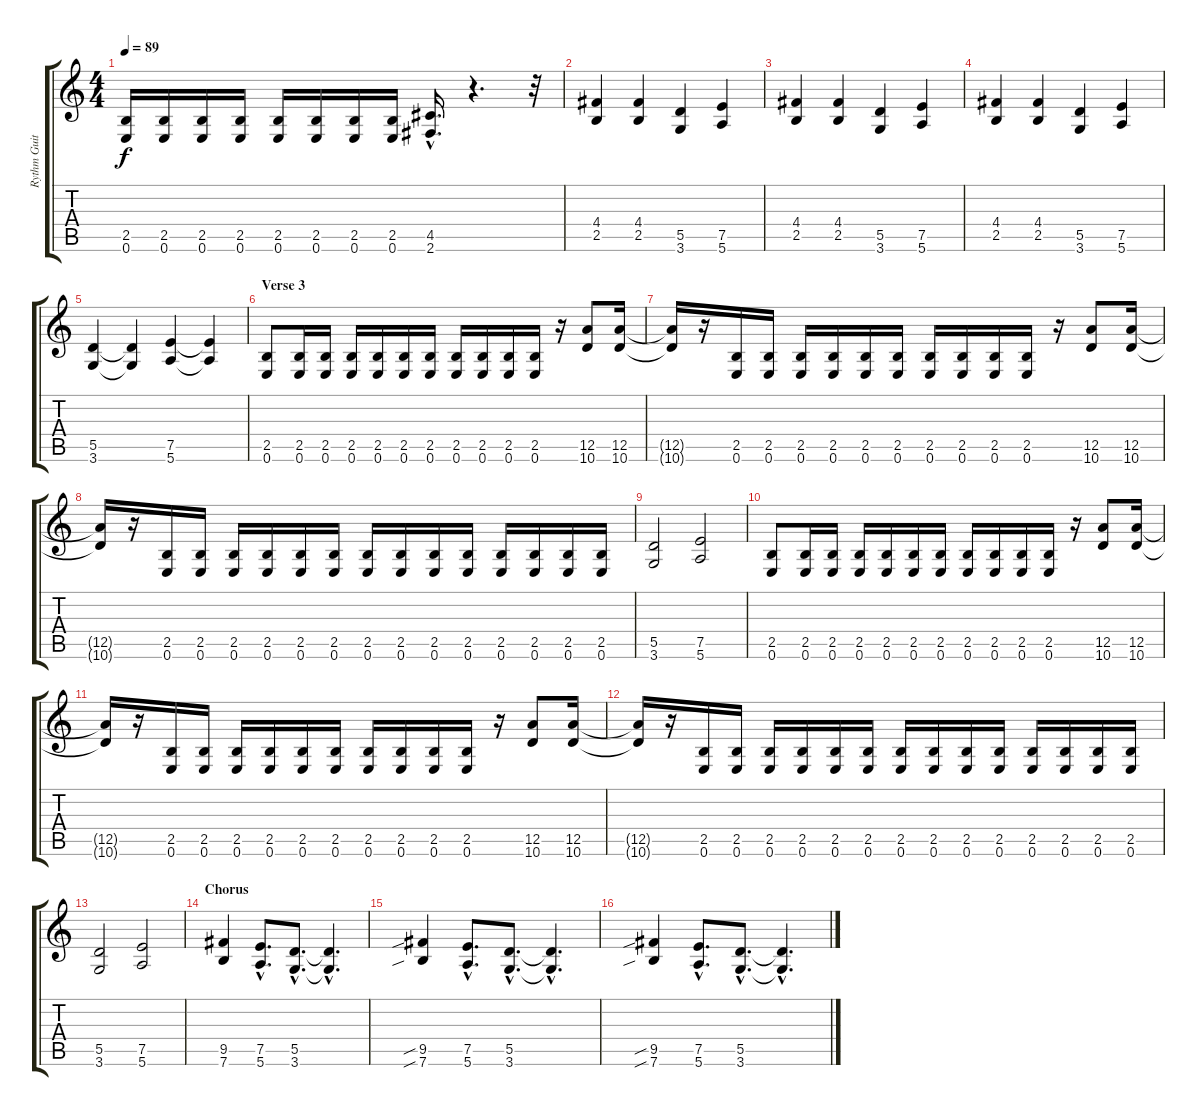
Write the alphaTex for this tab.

\track ("Rythm Guitar" "Rythm Guit") {instrument overdrivenguitar}
\staff {score tabs}
\tuning (E4 B3 G3 D3 A2 E2) {hide}
\ts (4 4)
\tempo 89
\clef g2
\ks c
(2.5 0.6).16{dy f} (2.5 0.6).16 (2.5 0.6).16 (2.5 0.6).16 (2.5 0.6).16 (2.5 0.6).16 (2.5 0.6).16 (2.5 0.6).16 (4.5{hac} 2.6{hac}).16{d} r.4{d} r.32 |
(4.4 2.5).4 (4.4 2.5).4 (5.5 3.6).4 (7.5 5.6).4 |
(4.4 2.5).4 (4.4 2.5).4 (5.5 3.6).4 (7.5 5.6).4 |
(4.4 2.5).4 (4.4 2.5).4 (5.5 3.6).4 (7.5 5.6).4 |
(5.5 3.6).4 (5.5{t} 3.6{t}).4 (7.5 5.6).4 (7.5{t} 5.6{t}).4 |
\section ("" "Verse 3")
(2.5 0.6).8 (2.5 0.6).16 (2.5 0.6).16 (2.5 0.6).16 (2.5 0.6).16 (2.5 0.6).16 (2.5 0.6).16 (2.5 0.6).16 (2.5 0.6).16 (2.5 0.6).16 (2.5 0.6).16 r.16 (12.5 10.6).8 (12.5 10.6).16 |
(12.5{t} 10.6{t}).16 r.16 (2.5 0.6).16 (2.5 0.6).16 (2.5 0.6).16 (2.5 0.6).16 (2.5 0.6).16 (2.5 0.6).16 (2.5 0.6).16 (2.5 0.6).16 (2.5 0.6).16 (2.5 0.6).16 r.16 (12.5 10.6).8 (12.5 10.6).16 |
(12.5{t} 10.6{t}).16 r.16 (2.5 0.6).16 (2.5 0.6).16 (2.5 0.6).16 (2.5 0.6).16 (2.5 0.6).16 (2.5 0.6).16 (2.5 0.6).16 (2.5 0.6).16 (2.5 0.6).16 (2.5 0.6).16 (2.5 0.6).16 (2.5 0.6).16 (2.5 0.6).16 (2.5 0.6).16 |
(5.5 3.6).2 (7.5 5.6).2 |
(2.5 0.6).8 (2.5 0.6).16 (2.5 0.6).16 (2.5 0.6).16 (2.5 0.6).16 (2.5 0.6).16 (2.5 0.6).16 (2.5 0.6).16 (2.5 0.6).16 (2.5 0.6).16 (2.5 0.6).16 r.16 (12.5 10.6).8 (12.5 10.6).16 |
(12.5{t} 10.6{t}).16 r.16 (2.5 0.6).16 (2.5 0.6).16 (2.5 0.6).16 (2.5 0.6).16 (2.5 0.6).16 (2.5 0.6).16 (2.5 0.6).16 (2.5 0.6).16 (2.5 0.6).16 (2.5 0.6).16 r.16 (12.5 10.6).8 (12.5 10.6).16 |
(12.5{t} 10.6{t}).16 r.16 (2.5 0.6).16 (2.5 0.6).16 (2.5 0.6).16 (2.5 0.6).16 (2.5 0.6).16 (2.5 0.6).16 (2.5 0.6).16 (2.5 0.6).16 (2.5 0.6).16 (2.5 0.6).16 (2.5 0.6).16 (2.5 0.6).16 (2.5 0.6).16 (2.5 0.6).16 |
(5.5 3.6).2 (7.5 5.6).2 |
\section ("" "Chorus")
(9.5 7.6).4 (7.5{hac} 5.6{hac}).8{d} (5.5{hac} 3.6{hac}).8{d} (5.5{hac t} 3.6{hac t}).4{d} |
(9.5{sib} 7.6{sib}).4 (7.5{hac} 5.6{hac}).8{d} (5.5{hac} 3.6{hac}).8{d} (5.5{hac t} 3.6{hac t}).4{d} |
(9.5{sib} 7.6{sib}).4 (7.5{hac} 5.6{hac}).8{d} (5.5{hac} 3.6{hac}).8{d} (5.5{hac t} 3.6{hac t}).4{d}
